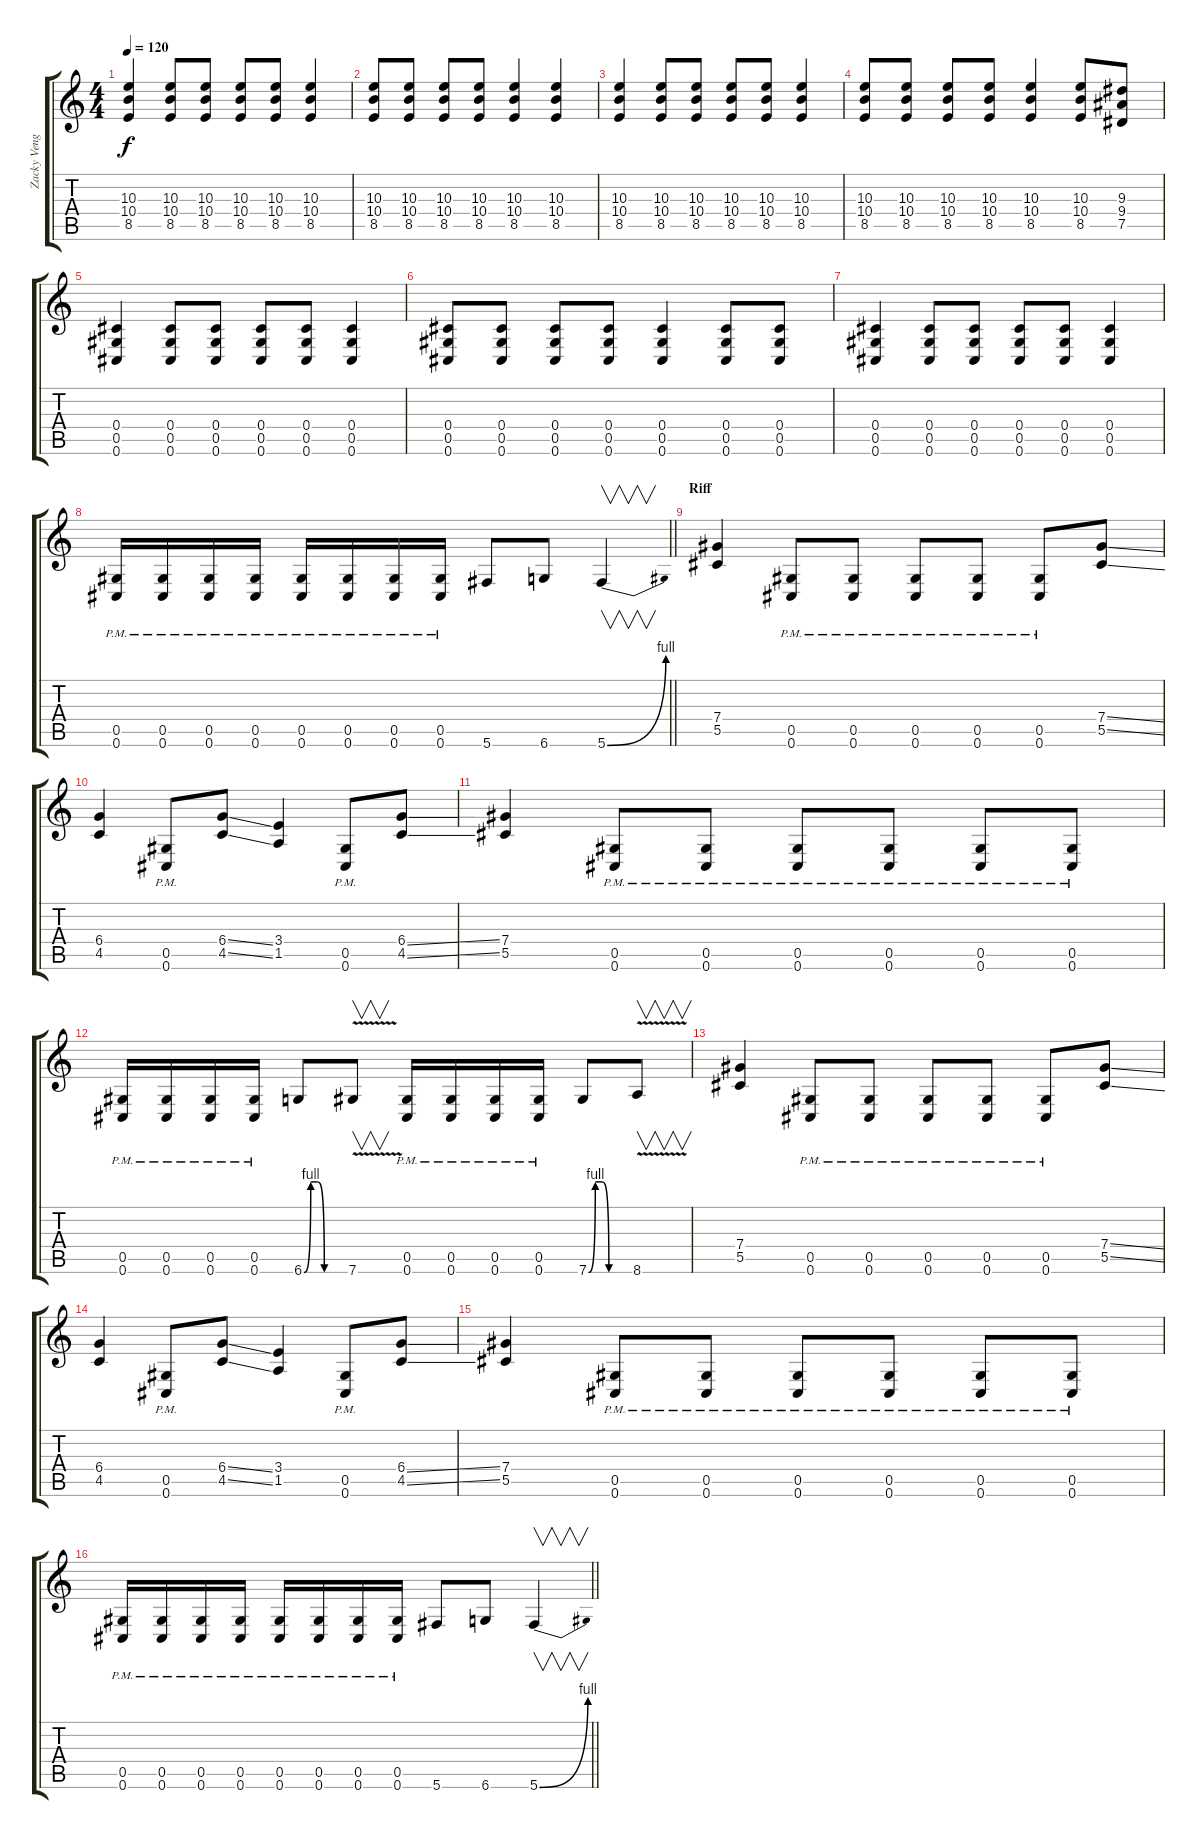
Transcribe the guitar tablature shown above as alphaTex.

\track ("Zacky Vengeance" "Zacky Veng") {instrument distortionguitar}
\staff {score tabs}
\tuning (Eb4 Bb3 Gb3 Db3 Ab2 Db2) {hide}
\ts (4 4)
\tempo 120
\clef g2
\ks c
(10.3 10.4 8.5).4{dy f} (10.3 10.4 8.5).8 (10.3 10.4 8.5).8 (10.3 10.4 8.5).8 (10.3 10.4 8.5).8 (10.3 10.4 8.5).4 |
(10.3 10.4 8.5).8 (10.3 10.4 8.5).8 (10.3 10.4 8.5).8 (10.3 10.4 8.5).8 (10.3 10.4 8.5).4 (10.3 10.4 8.5).4 |
(10.3 10.4 8.5).4 (10.3 10.4 8.5).8 (10.3 10.4 8.5).8 (10.3 10.4 8.5).8 (10.3 10.4 8.5).8 (10.3 10.4 8.5).4 |
(10.3 10.4 8.5).8 (10.3 10.4 8.5).8 (10.3 10.4 8.5).8 (10.3 10.4 8.5).8 (10.3 10.4 8.5).4 (10.3 10.4 8.5).8 (9.3 9.4 7.5).8 |
(0.4 0.5 0.6).4 (0.4 0.5 0.6).8 (0.4 0.5 0.6).8 (0.4 0.5 0.6).8 (0.4 0.5 0.6).8 (0.4 0.5 0.6).4 |
(0.4 0.5 0.6).8 (0.4 0.5 0.6).8 (0.4 0.5 0.6).8 (0.4 0.5 0.6).8 (0.4 0.5 0.6).4 (0.4 0.5 0.6).8 (0.4 0.5 0.6).8 |
(0.4 0.5 0.6).4 (0.4 0.5 0.6).8 (0.4 0.5 0.6).8 (0.4 0.5 0.6).8 (0.4 0.5 0.6).8 (0.4 0.5 0.6).4 |
\barLineRight lightlight
(0.5{pm} 0.6{pm}).16 (0.5{pm} 0.6{pm}).16 (0.5{pm} 0.6{pm}).16 (0.5{pm} 0.6{pm}).16 (0.5{pm} 0.6{pm}).16 (0.5{pm} 0.6{pm}).16 (0.5{pm} 0.6{pm}).16 (0.5{pm} 0.6{pm}).16 5.6.8 6.6.8 5.6{be (bend 0 0 60 4)}.4{v} |
\section ("" "Riff")
(7.4 5.5).4 (0.5{pm} 0.6{pm}).8 (0.5{pm} 0.6{pm}).8 (0.5{pm} 0.6{pm}).8 (0.5{pm} 0.6{pm}).8 (0.5{pm} 0.6{pm}).8 (7.4{ss} 5.5{ss}).8 |
(6.4 4.5).4 (0.5{pm} 0.6{pm}).8 (6.4{ss} 4.5{ss}).8 (3.4 1.5).4 (0.5{pm} 0.6{pm}).8 (6.4{ss} 4.5{ss}).8 |
(7.4 5.5).4 (0.5{pm} 0.6{pm}).8 (0.5{pm} 0.6{pm}).8 (0.5{pm} 0.6{pm}).8 (0.5{pm} 0.6{pm}).8 (0.5{pm} 0.6{pm}).8 (0.5{pm} 0.6{pm}).8 |
(0.5{pm} 0.6{pm}).16 (0.5{pm} 0.6{pm}).16 (0.5{pm} 0.6{pm}).16 (0.5{pm} 0.6{pm}).16 6.6{be (custom 0 0 10 4 20 4 30 0 60 0)}.8 7.6{v}.8{v} (0.5{pm} 0.6{pm}).16 (0.5{pm} 0.6{pm}).16 (0.5{pm} 0.6{pm}).16 (0.5{pm} 0.6{pm}).16 7.6{be (custom 0 0 10 4 20 4 30 0 60 0)}.8 8.6{v}.8{v} |
(7.4 5.5).4 (0.5{pm} 0.6{pm}).8 (0.5{pm} 0.6{pm}).8 (0.5{pm} 0.6{pm}).8 (0.5{pm} 0.6{pm}).8 (0.5{pm} 0.6{pm}).8 (7.4{ss} 5.5{ss}).8 |
(6.4 4.5).4 (0.5{pm} 0.6{pm}).8 (6.4{ss} 4.5{ss}).8 (3.4 1.5).4 (0.5{pm} 0.6{pm}).8 (6.4{ss} 4.5{ss}).8 |
(7.4 5.5).4 (0.5{pm} 0.6{pm}).8 (0.5{pm} 0.6{pm}).8 (0.5{pm} 0.6{pm}).8 (0.5{pm} 0.6{pm}).8 (0.5{pm} 0.6{pm}).8 (0.5{pm} 0.6{pm}).8 |
\barLineRight lightlight
(0.5{pm} 0.6{pm}).16 (0.5{pm} 0.6{pm}).16 (0.5{pm} 0.6{pm}).16 (0.5{pm} 0.6{pm}).16 (0.5{pm} 0.6{pm}).16 (0.5{pm} 0.6{pm}).16 (0.5{pm} 0.6{pm}).16 (0.5{pm} 0.6{pm}).16 5.6.8 6.6.8 5.6{be (bend 0 0 60 4)}.4{v}
